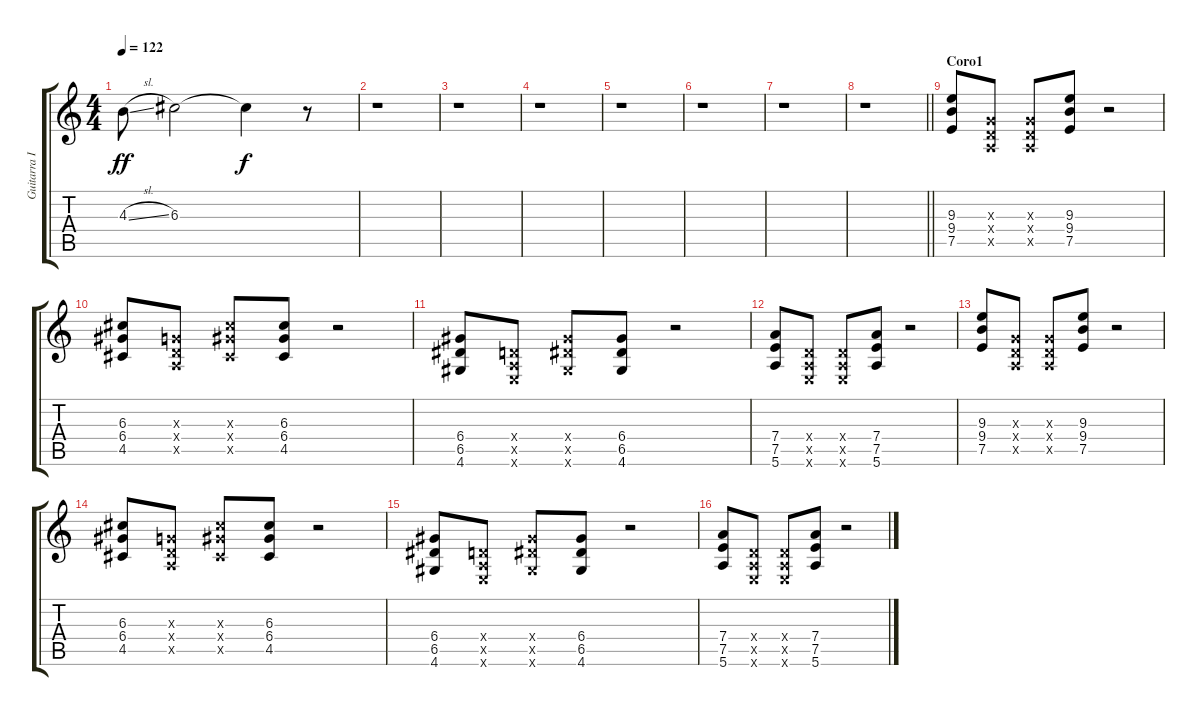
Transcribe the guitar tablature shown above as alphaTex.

\track ("Guitarra I" "Guitarra I") {instrument acousticguitarsteel}
\staff {score tabs}
\tuning (E4 B3 G3 D3 A2 E2) {hide}
\ts (4 4)
\tempo 122
\clef g2
\ks c
4.3{sl}.8{dy ff} 6.3.2 6.3{t}.4{dy f} r.8 |
r.1 |
r.1 |
r.1 |
r.1 |
r.1 |
r.1 |
\barLineRight lightlight
r.1 |
\section ("" "Coro1")
(9.3 9.4 7.5).8{volume 6 balance 4 instrument overdrivenguitar} (0.3{x} 0.4{x} 0.5{x}).8 (0.3{x} 0.4{x} 0.5{x}).8 (9.3 9.4 7.5).8 r.2 |
(6.3 6.4 4.5).8 (0.3{x} 0.4{x} 0.5{x}).8 (6.3{x} 6.4{x} 4.5{x}).8 (6.3 6.4 4.5).8 r.2 |
(6.4 6.5 4.6).8 (0.4{x} 0.5{x} 0.6{x}).8 (6.4{x} 6.5{x} 4.6{x}).8 (6.4 6.5 4.6).8 r.2 |
(7.4 7.5 5.6).8 (0.4{x} 0.5{x} 0.6{x}).8 (0.4{x} 0.5{x} 0.6{x}).8 (7.4 7.5 5.6).8 r.2 |
(9.3 9.4 7.5).8 (0.3{x} 0.4{x} 0.5{x}).8 (0.3{x} 0.4{x} 0.5{x}).8 (9.3 9.4 7.5).8 r.2 |
(6.3 6.4 4.5).8 (0.3{x} 0.4{x} 0.5{x}).8 (6.3{x} 6.4{x} 4.5{x}).8 (6.3 6.4 4.5).8 r.2 |
(6.4 6.5 4.6).8 (0.4{x} 0.5{x} 0.6{x}).8 (6.4{x} 6.5{x} 4.6{x}).8 (6.4 6.5 4.6).8 r.2 |
(7.4 7.5 5.6).8 (0.4{x} 0.5{x} 0.6{x}).8 (0.4{x} 0.5{x} 0.6{x}).8 (7.4 7.5 5.6).8 r.2
